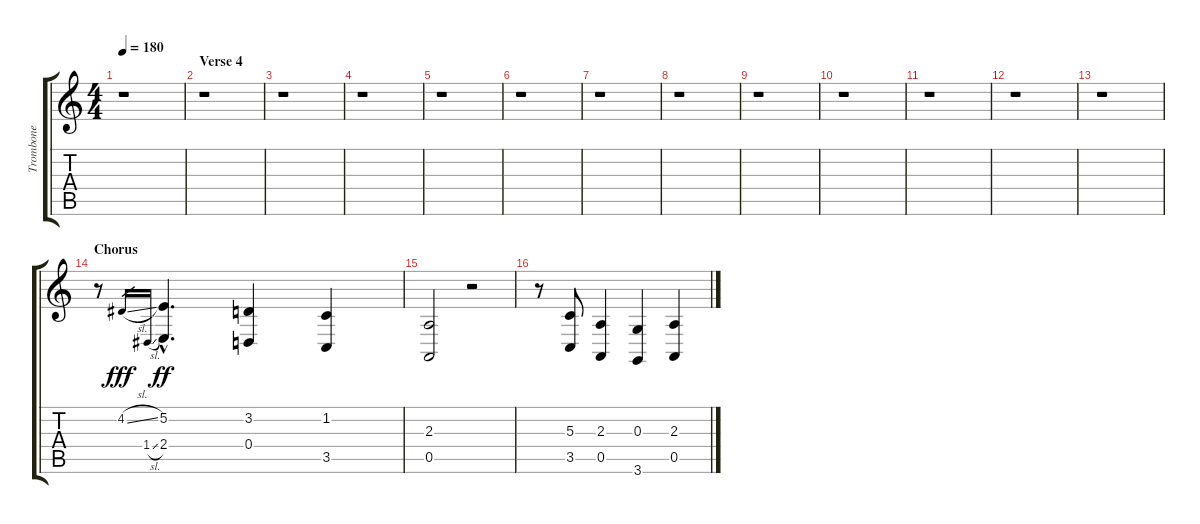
\track ("Trombone" "Trombone") {instrument trombone}
\staff {score tabs}
\tuning (E4 B3 G3 D3 A2 E2) {hide}
\ts (4 4)
\tempo 180
\clef g2
\ks c
r.1{dy fff} |
\section ("" "Verse 4")
r.1 |
r.1 |
r.1 |
r.1 |
r.1 |
r.1 |
r.1 |
r.1 |
r.1 |
r.1 |
r.1 |
r.1 |
\section ("" "Chorus")
r.8 4.2{sl}.16{gr} 1.4{sl}.16{gr} (5.2{hac} 2.4{hac}).4{d dy ff volume 16} (3.2 0.4).4 (1.2 3.5).4 |
(2.3 0.5).2 r.2 |
r.8 (5.3 3.5).8 (2.3 0.5).4 (0.3 3.6).4 (2.3 0.5).4
